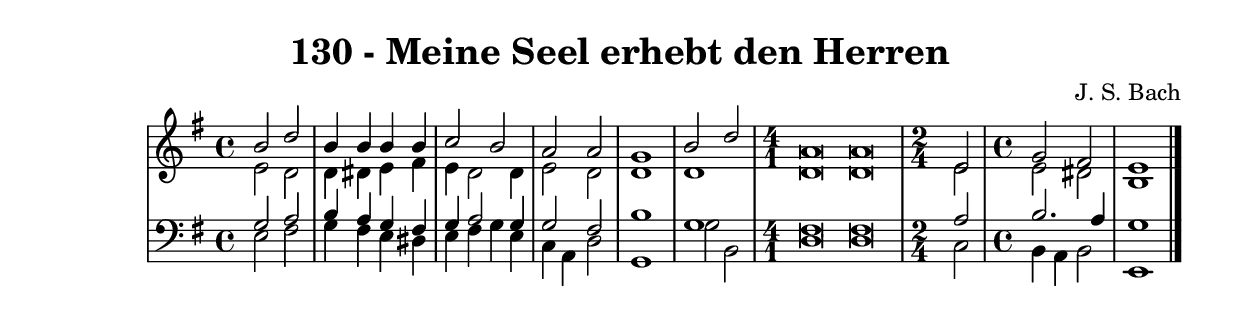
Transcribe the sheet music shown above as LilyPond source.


\version "2.10.33"

\header {
  title = "130 - Meine Seel erhebt den Herren"
  composer = "J. S. Bach"
}

global =  {
  \time 4/4 
  \key e \minor
}

soprano = \relative c {
  b''2 d 
  b4 b b b 
  c2 b 
  a a 
  g1 
  b2 d 
  \time 4/1
  a\breve a\breve
  \time 2/4
  e2
  \time 4/4
  g fis
  e1 
}


alto = \relative c {
  e'2 d 
  d4 dis e fis 
  e d2 d4 
  e2 d 
  d1 
  d 
  d\breve d\breve
  e2
  e dis
  b1 
}


tenor = \relative c {
  g'2 a 
  b4 a g fis 
  g a2 g4 
  g2 fis 
  b1 
  g
  fis\breve fis\breve
  a2 b2. a4 g1 
}


baixo = \relative c {
  e2 fis 
  g4 fis e dis 
  e fis g e 
  c a d2 
  g,1 
  g'2 b, 
  d\breve d\breve
  c2 b4 a 
  b2 e,1 
}


\score {
  <<
    \new StaffGroup <<
      \override StaffGroup.SystemStartBracket #'style = #'line 
      \new Staff {
        <<
          \global
          \new Voice = "soprano" { \voiceOne \soprano }
          \new Voice = "alto" { \voiceTwo \alto }
        >>
      }
      \new Staff {
        <<
          \global
          \clef "bass"
          \new Voice = "tenor" {\voiceOne \tenor }
          \new Voice = "baixo" { \voiceTwo \baixo \bar "|."}
        >>
      }
    >>
  >>
  \layout {}
  \midi {}
}